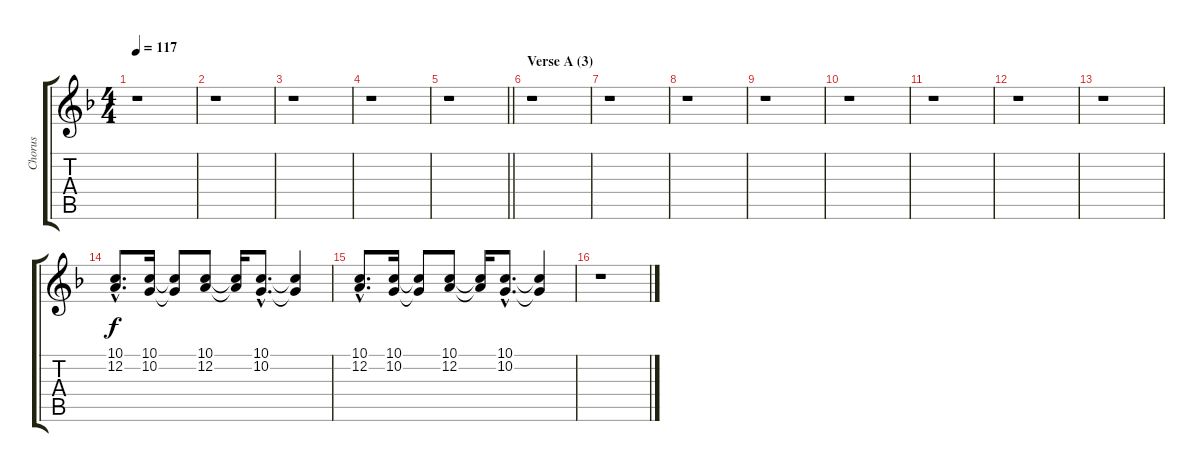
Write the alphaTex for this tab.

\track ("Chorus" "Chorus") {instrument sopranosax}
\staff {score tabs}
\tuning (D4 A3 F3 C3 G2 D2) {hide}
\ts (4 4)
\tempo 117
\clef g2
\ks dminor
r.1{dy f} |
r.1 |
r.1 |
r.1 |
\barLineRight lightlight
r.1 |
\section ("" "Verse A (3)")
r.1 |
r.1 |
r.1 |
r.1 |
r.1 |
r.1 |
r.1 |
r.1 |
(10.1{hac} 12.2{hac}).8{d} (10.1 10.2).16 (10.1{t} 10.2{t}).8 (10.1 12.2).8 (10.1{t} 12.2{t}).16 (10.1{hac} 10.2{hac}).8{d} (10.1{t} 10.2{t}).4 |
(10.1{hac} 12.2{hac}).8{d} (10.1 10.2).16 (10.1{t} 10.2{t}).8 (10.1 12.2).8 (10.1{t} 12.2{t}).16 (10.1{hac} 10.2{hac}).8{d} (10.1{t} 10.2{t}).4 |
r.1
